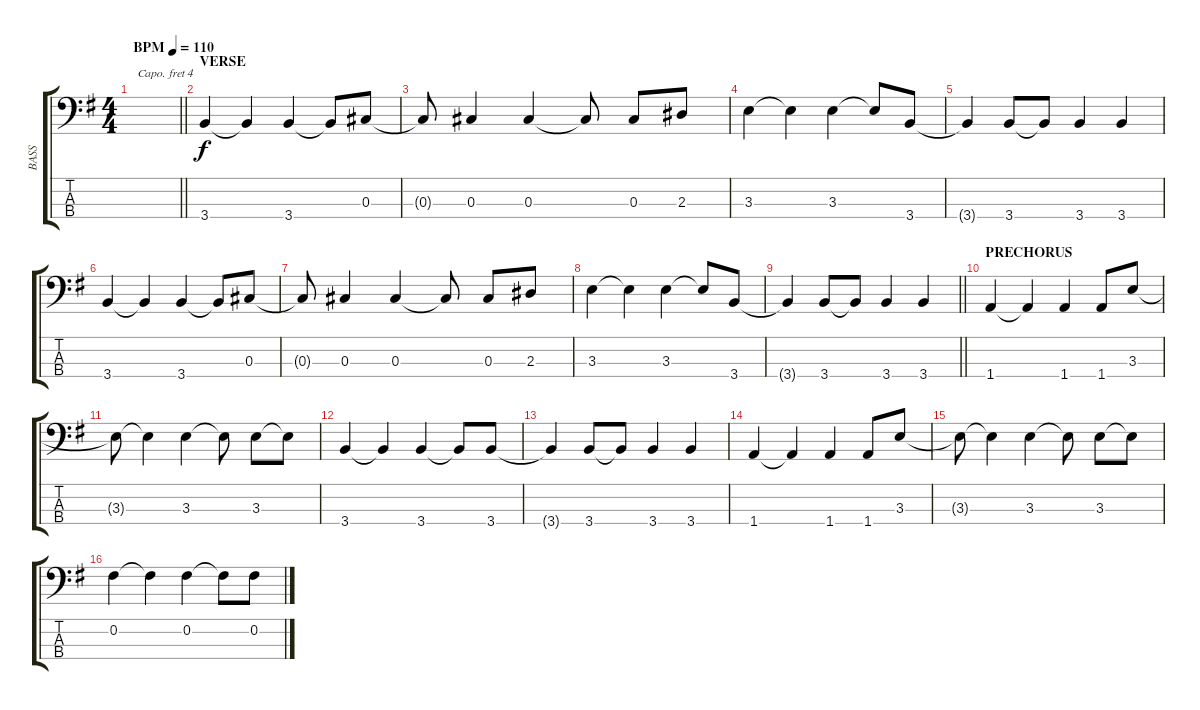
\track ("BASS" "BASS") {instrument acousticbass}
\staff {score tabs}
\capo 4
\tuning (G2 D2 A1 E1) {hide}
\ts (4 4)
\tempo (110 "BPM")
\clef f4
\barLineRight lightlight
\ks g
|
\section ("" "VERSE")
3.4.4 3.4{t}.4 3.4.4 3.4{t}.8 0.3.8 |
0.3{t}.8 0.3.4 0.3.4 0.3{t}.8 0.3.8 2.3.8 |
3.3.4 3.3{t}.4 3.3.4 3.3{t}.8 3.4.8 |
3.4{t}.4 3.4.8 3.4{t}.8 3.4.4 3.4.4 |
3.4.4 3.4{t}.4 3.4.4 3.4{t}.8 0.3.8 |
0.3{t}.8 0.3.4 0.3.4 0.3{t}.8 0.3.8 2.3.8 |
3.3.4 3.3{t}.4 3.3.4 3.3{t}.8 3.4.8 |
\barLineRight lightlight
3.4{t}.4 3.4.8 3.4{t}.8 3.4.4 3.4.4 |
\section ("" "PRECHORUS")
1.4.4 1.4{t}.4 1.4.4 1.4.8 3.3.8 |
3.3{t}.8 3.3{t}.4 3.3.4 3.3{t}.8 3.3.8 3.3{t}.8 |
3.4.4 3.4{t}.4 3.4.4 3.4{t}.8 3.4.8 |
3.4{t}.4 3.4.8 3.4{t}.8 3.4.4 3.4.4 |
1.4.4 1.4{t}.4 1.4.4 1.4.8 3.3.8 |
3.3{t}.8 3.3{t}.4 3.3.4 3.3{t}.8 3.3.8 3.3{t}.8 |
0.2.4 0.2{t}.4 0.2.4 0.2{t}.8 0.2.8
